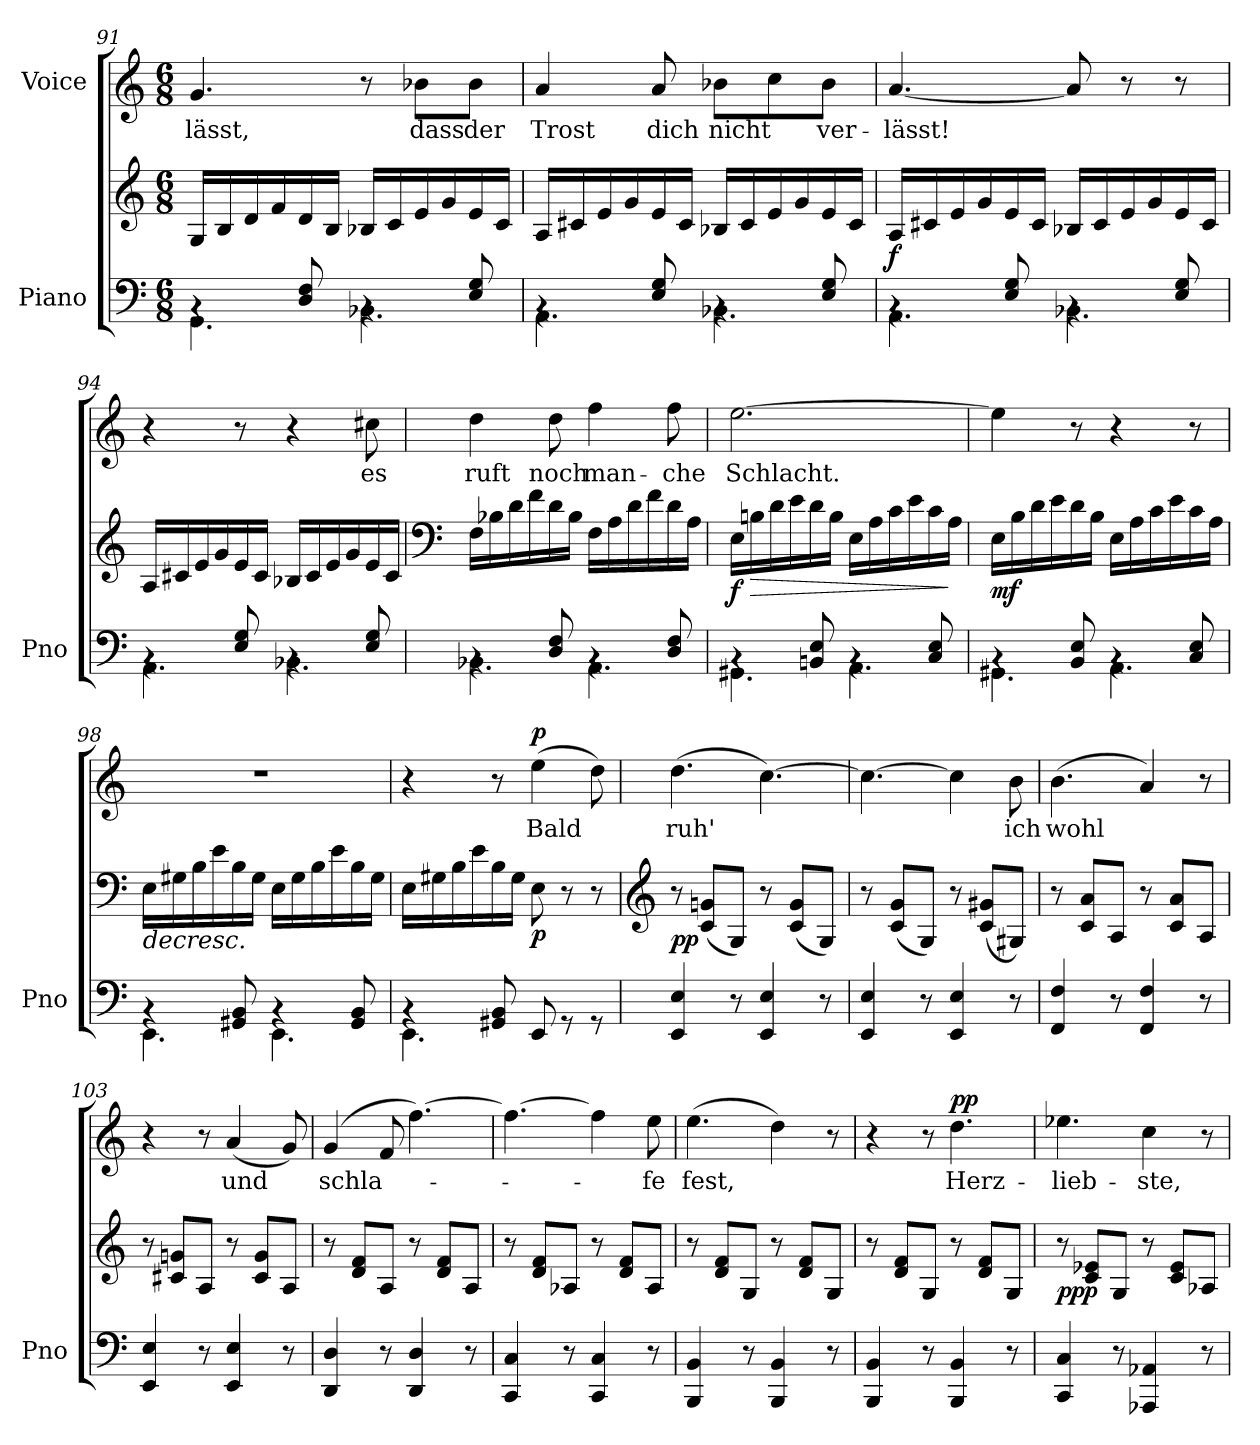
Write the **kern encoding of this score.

**kern	**kern	**dynam	**kern	**text	**dynam
*part2	*part2	*part2	*part1	*part1	*part1
*staff3	*staff2	*staff2/3	*staff1	*staff1	*staff1
*I"Piano	*	*	*I"Voice	*	*
*I'Pno	*	*	*	*	*
*clefF4	*clefG2	*	*clefG2	*	*
*k[]	*k[]	*	*k[]	*	*
*M6/8	*M6/8	*	*M6/8	*	*
=91	=91	=91	=91	=91	=91
*^	*	*	*	*	*
!	!	!	!	!	!LO:LY:b	!
4rBB	4.GG\	16G/LL	.	4.g/	-lässt,	.
.	.	16B/	.	.	.	.
.	.	16d/	.	.	.	.
.	.	16f/	.	.	.	.
8D/ 8F/	.	16d/	.	.	.	.
.	.	16B/JJ	.	.	.	.
4rBB	4.BB-X\	16B-X/LL	.	8r	.	.
.	.	16c/	.	.	.	.
!	!	!	!	!	!LO:LY:b	!
.	.	16e/	.	8b-X\L	dass	.
.	.	16g/	.	.	.	.
!	!	!	!	!	!LO:LY:b	!
8E/ 8G/	.	16e/	.	8b-\J	der	.
.	.	16c/JJ	.	.	.	.
=92	=92	=92	=92	=92	=92	=92
!	!	!	!	!	!LO:LY:b	!
4rBB	4.AA\	16A/LL	.	4a/	Trost	.
.	.	16c#X/	.	.	.	.
.	.	16e/	.	.	.	.
.	.	16g/	.	.	.	.
!	!	!	!	!	!LO:LY:b	!
8E/ 8G/	.	16e/	.	8a/	dich	.
.	.	16c#/JJ	.	.	.	.
!	!	!	!	!	!LO:LY:b	!
4rBB	4.BB-X\	16B-X/LL	.	8b-X\L	nicht	.
.	.	16c#/	.	.	.	.
.	.	16e/	.	8cc\	.	.
.	.	16g/	.	.	.	.
!	!	!	!	!	!LO:LY:b	!
8E/ 8G/	.	16e/	.	8b-\J	ver-	.
.	.	16c#/JJ	.	.	.	.
=93	=93	=93	=93	=93	=93	=93
!	!	!	!LO:DY:b	!	!LO:LY:b	!
4rBB	4.AA\	16A/LL	f	[4.a/	-lässt!	.
.	.	16c#X/	.	.	.	.
.	.	16e/	.	.	.	.
.	.	16g/	.	.	.	.
8E/ 8G/	.	16e/	.	.	.	.
.	.	16c#/JJ	.	.	.	.
4rBB	4.BB-X\	16B-X/LL	.	8a/]	.	.
.	.	16c#/	.	.	.	.
.	.	16e/	.	8r	.	.
.	.	16g/	.	.	.	.
8E/ 8G/	.	16e/	.	8r	.	.
.	.	16c#/JJ	.	.	.	.
!!LO:PB:g=z
=94	=94	=94	=94	=94	=94	=94
4rBB	4.AA\	16A/LL	.	4r	.	.
.	.	16c#X/	.	.	.	.
.	.	16e/	.	.	.	.
.	.	16g/	.	.	.	.
8E/ 8G/	.	16e/	.	8r	.	.
.	.	16c#/JJ	.	.	.	.
4rBB	4.BB-X\	16B-X/LL	.	4r	.	.
.	.	16c#/	.	.	.	.
.	.	16e/	.	.	.	.
.	.	16g/	.	.	.	.
!	!	!	!	!	!LO:LY:b	!
8E/ 8G/	.	16e/	.	8cc#X\	es	.
.	.	16c#/JJ	.	.	.	.
=95	=95	=95	=95	=95	=95	=95
*	*	*clefF4	*	*	*	*
!	!	!	!	!	!LO:LY:b	!
4rBB	4.BB-X\	16F\LL	.	4dd\	ruft	.
.	.	16B-X\	.	.	.	.
.	.	16d\	.	.	.	.
.	.	16f\	.	.	.	.
!	!	!	!	!	!LO:LY:b	!
8D/ 8F/	.	16d\	.	8dd\	noch	.
.	.	16B-\JJ	.	.	.	.
!	!	!	!	!	!LO:LY:b	!
4rBB	4.AA\	16F\LL	.	4ff\	man-	.
.	.	16A\	.	.	.	.
.	.	16d\	.	.	.	.
.	.	16f\	.	.	.	.
!	!	!	!	!	!LO:LY:b	!
8D/ 8F/	.	16d\	.	8ff\	-che	.
.	.	16A\JJ	.	.	.	.
=96	=96	=96	=96	=96	=96	=96
!	!	!	!LO:DY:b	!	!LO:LY:b	!
4rBB	4.GG#X\	16E\LL	f	[2.ee\	Schlacht.	.
!	!	!	!LO:HP:b	!	!	!
.	.	16Bn\	>	.	.	.
.	.	16d\	.	.	.	.
.	.	16e\	.	.	.	.
8BBn/ 8E/	.	16d\	.	.	.	.
.	.	16B\JJ	.	.	.	.
4rBB	4.AA\	16E\LL	.	.	.	.
.	.	16A\	.	.	.	.
.	.	16c\	.	.	.	.
.	.	16e\	.	.	.	.
8C/ 8E/	.	16c\	.	.	.	.
.	.	16A\JJ	]	.	.	.
=97	=97	=97	=97	=97	=97	=97
!	!	!	!LO:DY:b	!	!	!
4rBB	4.GG#X\	16E\LL	mf	4ee\]	.	.
.	.	16B\	.	.	.	.
.	.	16d\	.	.	.	.
.	.	16e\	.	.	.	.
8BB/ 8E/	.	16d\	.	8r	.	.
.	.	16B\JJ	.	.	.	.
4rBB	4.AA\	16E\LL	.	4r	.	.
.	.	16A\	.	.	.	.
.	.	16c\	.	.	.	.
.	.	16e\	.	.	.	.
8C/ 8E/	.	16c\	.	8r	.	.
.	.	16A\JJ	.	.	.	.
!!LO:LB:g=z
=98	=98	=98	=98	=98	=98	=98
!	!	!	!LO:HP:b	!	!	!
4rBB	4.EE\	16E\LL	>	2.r	.	.
.	.	16G#X\	.	.	.	.
.	.	16B\	.	.	.	.
.	.	16e\	.	.	.	.
8GG#X/ 8BB/	.	16B\	.	.	.	.
.	.	16G#\JJ	.	.	.	.
4rBB	4.EE\	16E\LL	.	.	.	.
.	.	16G#\	.	.	.	.
.	.	16B\	.	.	.	.
.	.	16e\	.	.	.	.
8GG#/ 8BB/	.	16B\	.	.	.	.
.	.	16G#\JJ	.	.	.	.
=99	=99	=99	=99	=99	=99	=99
4rBB	4.EE\	16E\LL	.	4r	.	.
.	.	16G#X\	.	.	.	.
.	.	16B\	.	.	.	.
.	.	16e\	.	.	.	.
8GG#X/ 8BB/	.	16B\	.	8r	.	.
.	.	16G#\JJ	.	.	.	.
!	!	!	!LO:DY:b	!	!LO:LY:b	!LO:DY:a
8EE/	4.ryy	8E\	p	(>4ee\	Bald	p
8rGG	.	8r	]	.	.	.
8rGG	.	8r	.	8dd\)	.	.
*v	*v	*	*	*	*	*
=100	=100	=100	=100	=100	=100
*	*clefG2	*	*	*	*
!	!	!LO:DY:b	!	!LO:LY:b	!
4EE/ 4E/	8r	pp	(>4.dd\	ruh'	.
.	(<8c/ 8gn/L	.	.	.	.
8r	8G/J)	.	.	.	.
4EE/ 4E/	8r	.	[4.cc\)	.	.
.	(<8c/ 8g/L	.	.	.	.
8r	8G/J)	.	.	.	.
=101	=101	=101	=101	=101	=101
4EE/ 4E/	8r	.	4.cc\_	.	.
.	(<8c/ 8g/L	.	.	.	.
8r	8G/J)	.	.	.	.
4EE/ 4E/	8r	.	4cc\]	.	.
.	(<8c/ 8g#X/L	.	.	.	.
!	!	!	!	!LO:LY:b	!
8r	8G#X/J)	.	8b\	ich	.
=102	=102	=102	=102	=102	=102
!	!	!	!	!LO:LY:b	!
4FF/ 4F/	8r	.	(>4.b\	wohl	.
.	8c/ 8a/L	.	.	.	.
8r	8A/J	.	.	.	.
4FF/ 4F/	8r	.	4a/)	.	.
.	8c/ 8a/L	.	.	.	.
8r	8A/J	.	8r	.	.
!!LO:LB:g=z
=103	=103	=103	=103	=103	=103
4EE/ 4E/	8r	.	4r	.	.
.	8c#X/ 8gn/L	.	.	.	.
8r	8A/J	.	8r	.	.
!	!	!	!	!LO:LY:b	!
4EE/ 4E/	8r	.	(<4a/	und	.
.	8c#/ 8g/L	.	.	.	.
8r	8A/J	.	8g/)	.	.
=104	=104	=104	=104	=104	=104
!	!	!	!	!LO:LY:b	!
4DD/ 4D/	8r	.	(>4g/	schla-	.
.	8d/ 8f/L	.	.	.	.
8r	8A/J	.	8f/	.	.
4DD/ 4D/	8r	.	[4.ff\)	.	.
.	8d/ 8f/L	.	.	.	.
8r	8A/J	.	.	.	.
=105	=105	=105	=105	=105	=105
4CC/ 4C/	8r	.	4.ff\_	.	.
.	8d/ 8f/L	.	.	.	.
8r	8A-X/J	.	.	.	.
4CC/ 4C/	8r	.	4ff\]	.	.
.	8d/ 8f/L	.	.	.	.
!	!	!	!	!LO:LY:b	!
8r	8A-/J	.	8ee\	-fe	.
=106	=106	=106	=106	=106	=106
!	!	!	!	!LO:LY:b	!
4BBB/ 4BB/	8r	.	(>4.ee\	fest,	.
.	8d/ 8f/L	.	.	.	.
8r	8G/J	.	.	.	.
4BBB/ 4BB/	8r	.	4dd\)	.	.
.	8d/ 8f/L	.	.	.	.
8r	8G/J	.	8r	.	.
=107	=107	=107	=107	=107	=107
4BBB/ 4BB/	8r	.	4r	.	.
.	8d/ 8f/L	.	.	.	.
8r	8G/J	.	8r	.	.
!	!	!	!	!LO:LY:b	!LO:DY:a
4BBB/ 4BB/	8r	.	4.dd\	Herz-	pp
.	8d/ 8f/L	.	.	.	.
8r	8G/J	.	.	.	.
=108	=108	=108	=108	=108	=108
!	!	!LO:DY:b	!	!LO:LY:b	!
4CC/ 4C/	8r	ppp	4.ee-X\	-lieb-	.
.	8c/ 8e-X/L	.	.	.	.
8r	8G/J	.	.	.	.
!	!	!	!	!LO:LY:b	!
4AAA-X/ 4AA-X/	8r	.	4cc\	-ste,	.
.	8c/ 8e-/L	.	.	.	.
8r	8A-X/J	.	8r	.	.
=	=	=	=	=	=
*-	*-	*-	*-	*-	*-
